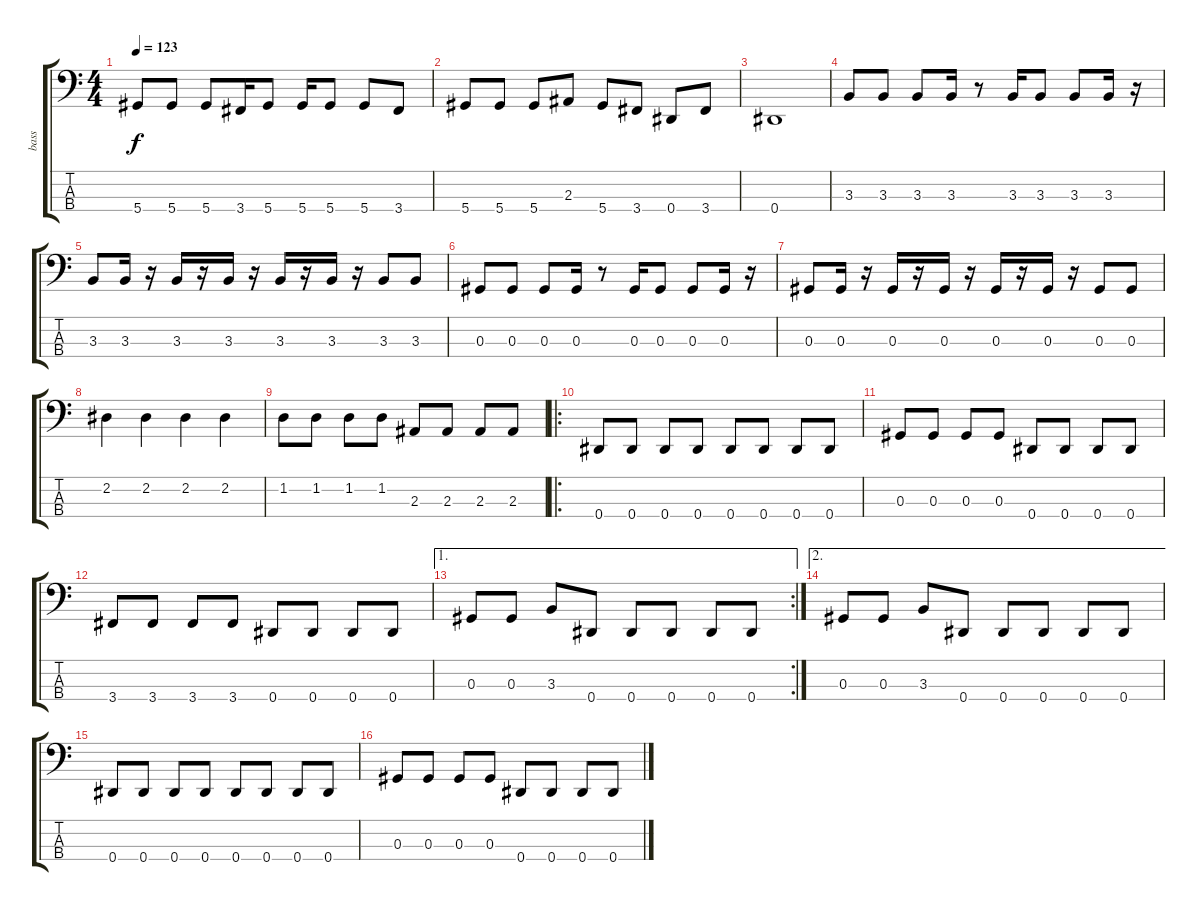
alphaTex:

\track ("bass" "bass") {instrument electricbassfinger}
\staff {score tabs}
\tuning (Gb2 Db2 Ab1 Eb1) {hide}
\ts (4 4)
\tempo 123
\clef f4
\ks c
5.4.8{dy f} 5.4.8 5.4.8 3.4.16 5.4.8 5.4.16 5.4.8 5.4.8 3.4.8 |
5.4.8 5.4.8 5.4.8 2.3.8 5.4.8 3.4.8 0.4.8 3.4.8 |
0.4.1 |
3.3.8 3.3.8 3.3.8 3.3.16 r.8 3.3.16 3.3.8 3.3.8 3.3.16 r.16 |
3.3.8 3.3.16 r.16 3.3.16 r.16 3.3.16 r.16 3.3.16 r.16 3.3.16 r.16 3.3.8 3.3.8 |
0.3.8 0.3.8 0.3.8 0.3.16 r.8 0.3.16 0.3.8 0.3.8 0.3.16 r.16 |
0.3.8 0.3.16 r.16 0.3.16 r.16 0.3.16 r.16 0.3.16 r.16 0.3.16 r.16 0.3.8 0.3.8 |
2.2.4 2.2.4 2.2.4 2.2.4 |
1.2.8 1.2.8 1.2.8 1.2.8 2.3.8 2.3.8 2.3.8 2.3.8 |
\ro
0.4.8 0.4.8 0.4.8 0.4.8 0.4.8 0.4.8 0.4.8 0.4.8 |
0.3.8 0.3.8 0.3.8 0.3.8 0.4.8 0.4.8 0.4.8 0.4.8 |
3.4.8 3.4.8 3.4.8 3.4.8 0.4.8 0.4.8 0.4.8 0.4.8 |
\ae 1
\rc 2
0.3.8 0.3.8 3.3.8 0.4.8 0.4.8 0.4.8 0.4.8 0.4.8 |
\ae 2
0.3.8 0.3.8 3.3.8 0.4.8 0.4.8 0.4.8 0.4.8 0.4.8 |
0.4.8 0.4.8 0.4.8 0.4.8 0.4.8 0.4.8 0.4.8 0.4.8 |
0.3.8 0.3.8 0.3.8 0.3.8 0.4.8 0.4.8 0.4.8 0.4.8
